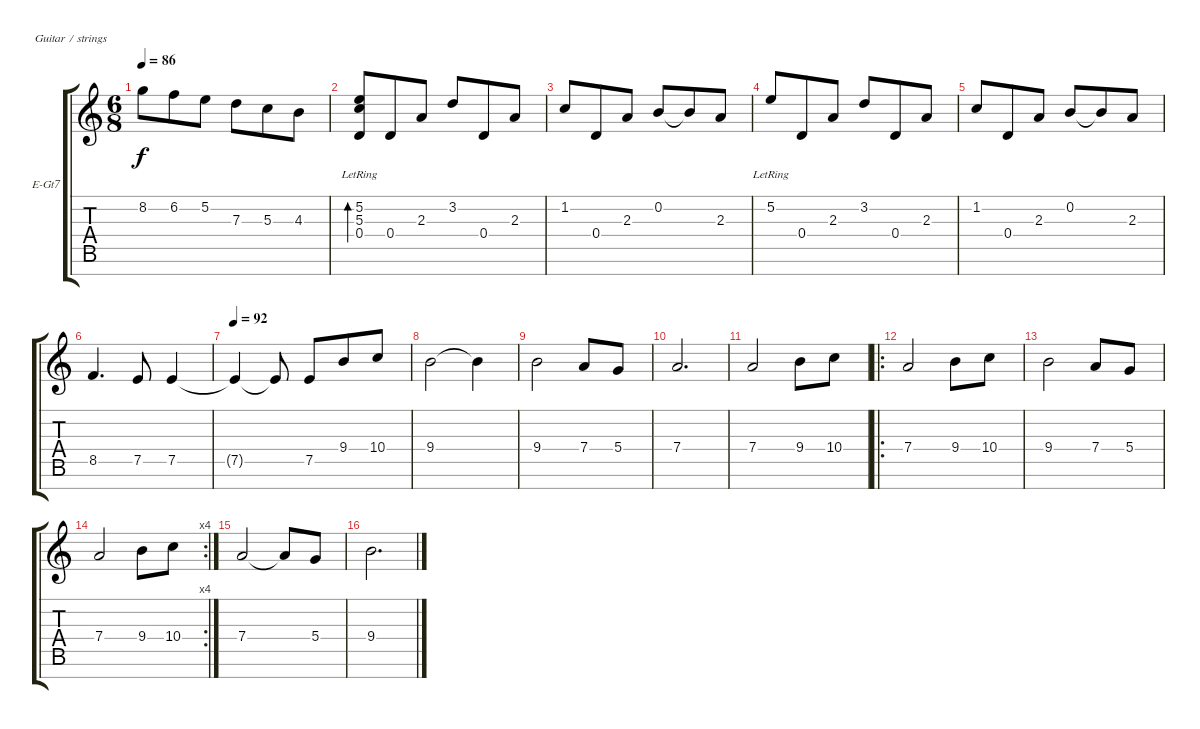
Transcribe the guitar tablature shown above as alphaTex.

\defaultSystemsLayout 4
\bracketExtendMode groupsimilarinstruments
\firstSystemTrackNameOrientation horizontal
\otherSystemsTrackNameOrientation horizontal
\track ("Electric Guitar" "E-Gt7") {instrument overdrivenguitar}
\staff {score tabs}
\tuning (E4 B3 G3 D3 A2 E2 B1)
\ts (6 8)
\tempo 86
\clef g2
\ks c
8.2.8{dy f} 6.2.8 5.2.8 7.3.8 5.3.8 4.3.8 |
(5.2{lr} 5.3{lr} 0.4).8{bd 117} 0.4.8 2.3.8 3.2.8 0.4.8 2.3.8 |
1.2.8 0.4.8 2.3.8 0.2.8 0.2{t}.8 2.3.8 |
5.2{lr}.8 0.4.8 2.3.8 3.2.8 0.4.8 2.3.8 |
1.2.8 0.4.8 2.3.8 0.2.8 0.2{t}.8 2.3.8 |
8.5.4{d} 7.5.8 7.5.4 |
\tempo 92
7.5{t}.4 7.5{t}.8 7.5.8 9.4.8 10.4.8 |
9.4.2 9.4{t}.4 |
9.4.2 7.4.8 5.4.8 |
7.4.2{d} |
7.4.2 9.4.8 10.4.8 |
\ro
7.4.2 9.4.8 10.4.8 |
9.4.2 7.4.8 5.4.8 |
\rc 4
7.4.2 9.4.8 10.4.8 |
7.4.2 7.4{t}.8 5.4.8 |
9.4.2{d}
